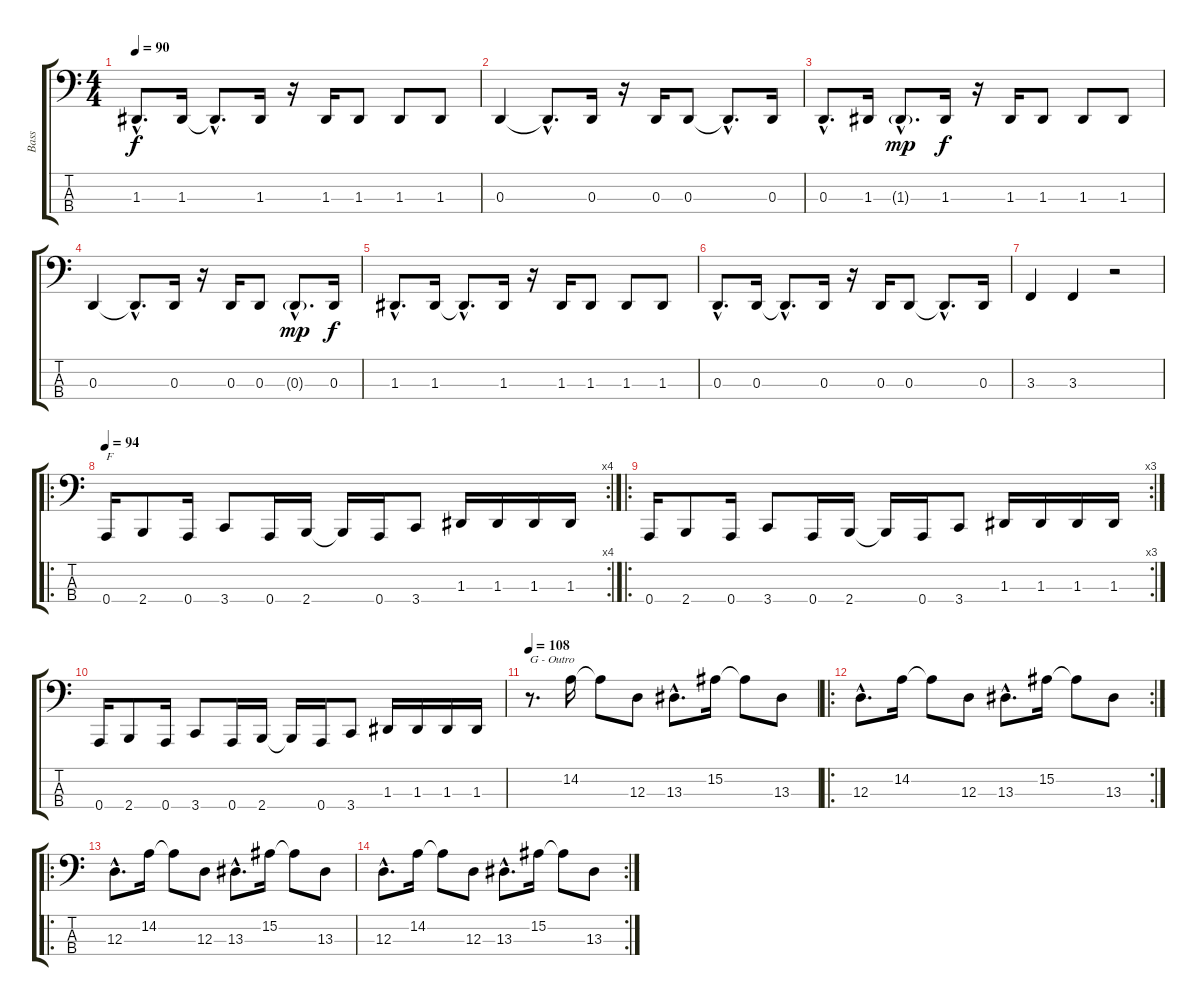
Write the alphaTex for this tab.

\track ("Bass" "Bass") {instrument electricbasspick}
\staff {score tabs}
\tuning (C2 G1 D1 A0) {hide}
\ts (4 4)
\tempo 90
\clef f4
\ks c
1.3{hac}.8{d dy f} 1.3.16 1.3{hac t}.8{d} 1.3.16 r.16 1.3.16 1.3.8 1.3.8 1.3.8 |
0.3.4 0.3{hac t}.8{d} 0.3.16 r.16 0.3.16 0.3.8 0.3{hac t}.8{d} 0.3.16 |
0.3{hac}.8{d} 1.3.16 1.3{g hac}.8{d dy mp} 1.3.16{dy f} r.16 1.3.16 1.3.8 1.3.8 1.3.8 |
0.3.4 0.3{hac t}.8{d} 0.3.16 r.16 0.3.16 0.3.8 0.3{g hac}.8{d dy mp} 0.3.16{dy f} |
1.3{hac}.8{d} 1.3.16 1.3{hac t}.8{d} 1.3.16 r.16 1.3.16 1.3.8 1.3.8 1.3.8 |
0.3{hac}.8{d} 0.3.16 0.3{hac t}.8{d} 0.3.16 r.16 0.3.16 0.3.8 0.3{hac t}.8{d} 0.3.16 |
3.3.4 3.3.4 r.2 |
\ro
\rc 4
\tempo 94
0.4.16{txt "F"} 2.4.8 0.4.16 3.4.8 0.4.16 2.4.16 2.4{t}.16 0.4.16 3.4.8 1.3.16 1.3.16 1.3.16 1.3.16 |
\ro
\rc 3
0.4.16 2.4.8 0.4.16 3.4.8 0.4.16 2.4.16 2.4{t}.16 0.4.16 3.4.8 1.3.16 1.3.16 1.3.16 1.3.16 |
0.4.16 2.4.8 0.4.16 3.4.8 0.4.16 2.4.16 2.4{t}.16 0.4.16 3.4.8 1.3.16 1.3.16 1.3.16 1.3.16 |
\tempo 108
r.8{d txt "G - Outro"} 14.2.16 14.2{t}.8 12.3.8 13.3{hac}.8{d} 15.2.16 15.2{t}.8 13.3.8 |
\ro
\rc 2
12.3{hac}.8{d} 14.2.16 14.2{t}.8 12.3.8 13.3{hac}.8{d} 15.2.16 15.2{t}.8 13.3.8 |
\ro
12.3{hac}.8{d} 14.2.16 14.2{t}.8 12.3.8 13.3{hac}.8{d} 15.2.16 15.2{t}.8 13.3.8 |
\rc 2
12.3{hac}.8{d} 14.2.16 14.2{t}.8 12.3.8 13.3{hac}.8{d} 15.2.16 15.2{t}.8 13.3.8
